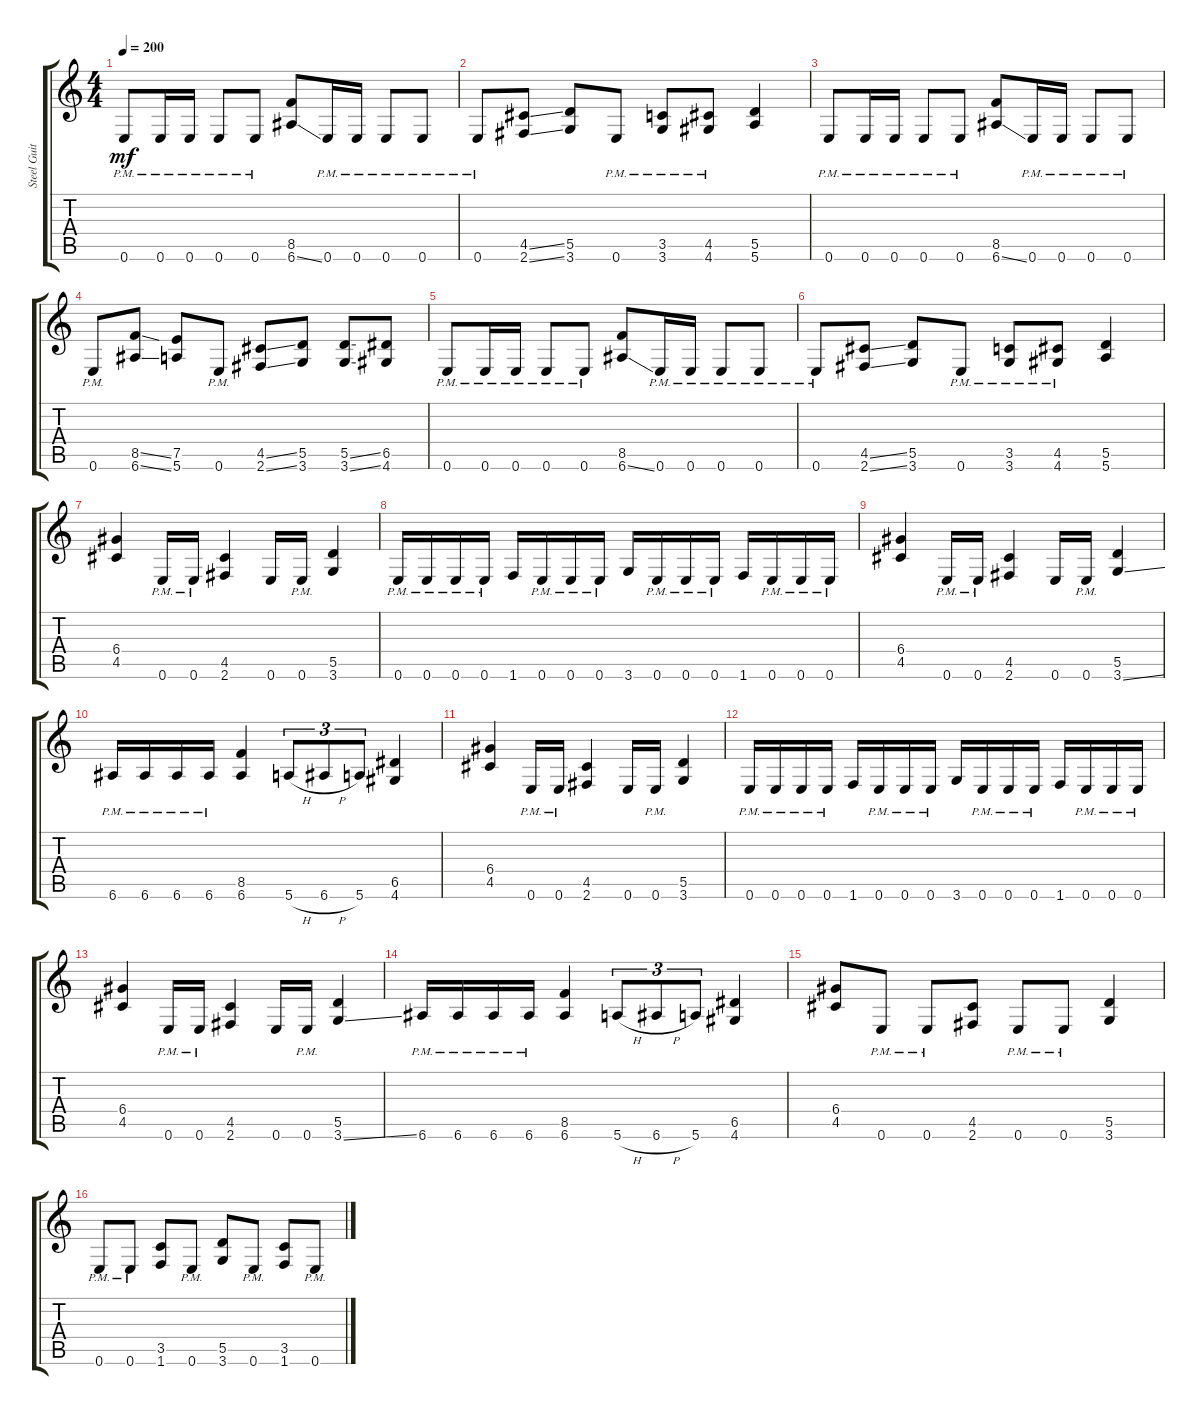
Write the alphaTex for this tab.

\track ("Steel Guitar" "Steel Guit") {instrument distortionguitar}
\staff {score tabs}
\tuning (E4 B3 G3 D3 A2 E2) {hide}
\ts (4 4)
\tempo 200
\clef g2
\ks c
0.6{pm}.8{dy mf} 0.6{pm}.16 0.6{pm}.16 0.6{pm}.8 0.6{pm}.8 (8.5 6.6{ss}).8 0.6{pm}.16 0.6{pm}.16 0.6{pm}.8 0.6{pm}.8 |
0.6{pm}.8 (4.5{ss} 2.6{ss}).8 (5.5 3.6).8 0.6{pm}.8 (3.5{pm} 3.6{pm}).8 (4.5{pm} 4.6{pm}).8 (5.5 5.6).4 |
0.6{pm}.8 0.6{pm}.16 0.6{pm}.16 0.6{pm}.8 0.6{pm}.8 (8.5 6.6{ss}).8 0.6{pm}.16 0.6{pm}.16 0.6{pm}.8 0.6{pm}.8 |
0.6{pm}.8 (8.5{ss} 6.6{ss}).8 (7.5 5.6).8 0.6{pm}.8 (4.5{ss} 2.6{ss}).8 (5.5 3.6).8 (5.5{ss} 3.6{ss}).8 (6.5 4.6).8 |
0.6{pm}.8 0.6{pm}.16 0.6{pm}.16 0.6{pm}.8 0.6{pm}.8 (8.5 6.6{ss}).8 0.6{pm}.16 0.6{pm}.16 0.6{pm}.8 0.6{pm}.8 |
0.6{pm}.8 (4.5{ss} 2.6{ss}).8 (5.5 3.6).8 0.6{pm}.8 (3.5{pm} 3.6{pm}).8 (4.5{pm} 4.6{pm}).8 (5.5 5.6).4 |
(6.4 4.5).4 0.6{pm}.16 0.6{pm}.16 (4.5 2.6).4 0.6.16 0.6{pm}.16 (5.5 3.6).4 |
0.6{pm}.16 0.6{pm}.16 0.6{pm}.16 0.6{pm}.16 1.6.16 0.6{pm}.16 0.6{pm}.16 0.6{pm}.16 3.6.16 0.6{pm}.16 0.6{pm}.16 0.6{pm}.16 1.6.16 0.6{pm}.16 0.6{pm}.16 0.6{pm}.16 |
(6.4 4.5).4 0.6{pm}.16 0.6{pm}.16 (4.5 2.6).4 0.6.16 0.6{pm}.16 (5.5 3.6{ss}).4 |
6.6{pm}.16 6.6{pm}.16 6.6{pm}.16 6.6{pm}.16 (8.5 6.6).4 5.6{h}.8{tu (3 2)} 6.6{h}.8{tu (3 2)} 5.6.8{tu (3 2)} (6.5 4.6).4 |
(6.4 4.5).4 0.6{pm}.16 0.6{pm}.16 (4.5 2.6).4 0.6.16 0.6{pm}.16 (5.5 3.6).4 |
0.6{pm}.16 0.6{pm}.16 0.6{pm}.16 0.6{pm}.16 1.6.16 0.6{pm}.16 0.6{pm}.16 0.6{pm}.16 3.6.16 0.6{pm}.16 0.6{pm}.16 0.6{pm}.16 1.6.16 0.6{pm}.16 0.6{pm}.16 0.6{pm}.16 |
(6.4 4.5).4 0.6{pm}.16 0.6{pm}.16 (4.5 2.6).4 0.6.16 0.6{pm}.16 (5.5 3.6{ss}).4 |
6.6{pm}.16 6.6{pm}.16 6.6{pm}.16 6.6{pm}.16 (8.5 6.6).4 5.6{h}.8{tu (3 2)} 6.6{h}.8{tu (3 2)} 5.6.8{tu (3 2)} (6.5 4.6).4 |
(6.4 4.5).8 0.6{pm}.8 0.6{pm}.8 (4.5 2.6).8 0.6{pm}.8 0.6{pm}.8 (5.5 3.6).4 |
0.6{pm}.8 0.6{pm}.8 (3.5 1.6).8 0.6{pm}.8 (5.5 3.6).8 0.6{pm}.8 (3.5 1.6).8 0.6{pm}.8
